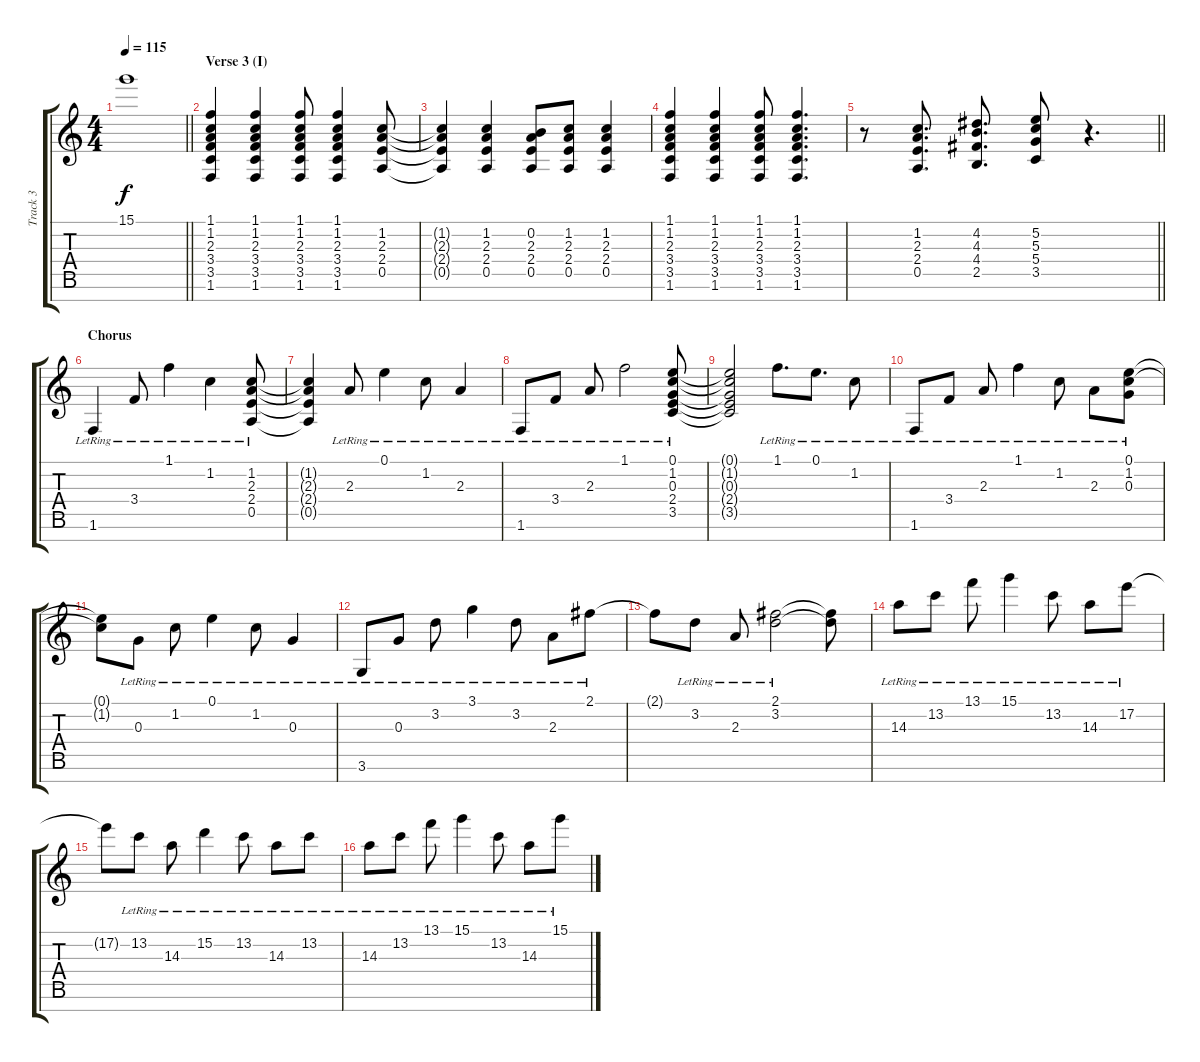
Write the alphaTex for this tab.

\track ("Track 3" "Track 3") {instrument distortionguitar}
\staff {score tabs}
\tuning (E4 B3 G3 D3 A2 E2 B1) {hide}
\ts (4 4)
\tempo 115
\clef g2
\barLineRight lightlight
\ks c
15.1{t}.1{dy f} |
\section ("" "Verse 3 (I)")
(1.1 1.2 2.3 3.4 3.5 1.6).4{instrument acousticguitarsteel} (1.1 1.2 2.3 3.4 3.5 1.6).4 (1.1 1.2 2.3 3.4 3.5 1.6).8 (1.1 1.2 2.3 3.4 3.5 1.6).4 (1.2 2.3 2.4 0.5).8 |
(1.2{t} 2.3{t} 2.4{t} 0.5{t}).4 (1.2 2.3 2.4 0.5).4 (0.2 2.3 2.4 0.5).8 (1.2 2.3 2.4 0.5).8 (1.2 2.3 2.4 0.5).4 |
(1.1 1.2 2.3 3.4 3.5 1.6).4 (1.1 1.2 2.3 3.4 3.5 1.6).4 (1.1 1.2 2.3 3.4 3.5 1.6).8 (1.1 1.2 2.3 3.4 3.5 1.6).4{d} |
\barLineRight lightlight
r.8 (1.2 2.3 2.4 0.5).8{d instrument electricguitarclean} (4.2 4.3 4.4 2.5).8{d} (5.2 5.3 5.4 3.5).8 r.4{d} |
\section ("" "Chorus")
1.6{lr}.4 3.4{lr}.8 1.1{lr}.4 1.2{lr}.4 (1.2{lr} 2.3{lr} 2.4{lr} 0.5{lr}).8 |
(1.2{t} 2.3{t} 2.4{t} 0.5{t}).4 2.3{lr}.8 0.1{lr}.4 1.2{lr}.8 2.3{lr}.4 |
1.6{lr}.8 3.4{lr}.8 2.3{lr}.8 1.1{lr}.2 (0.1{lr} 1.2{lr} 0.3{lr} 2.4{lr} 3.5{lr}).8 |
(0.1{t} 1.2{t} 0.3{t} 2.4{t} 3.5{t}).2 1.1{lr}.8{d} 0.1{lr}.8{d} 1.2{lr}.8 |
1.6{lr}.8 3.4{lr}.8 2.3{lr}.8 1.1{lr}.4 1.2{lr}.8 2.3{lr}.8 (0.1{lr} 1.2{lr} 0.3{lr}).8 |
(0.1{t} 1.2{t}).8 0.3{lr}.8 1.2{lr}.8 0.1{lr}.4 1.2{lr}.8 0.3{lr}.4 |
3.6{lr}.8 0.3{lr}.8 3.2{lr}.8 3.1{lr}.4 3.2{lr}.8 2.3{lr}.8 2.1{lr}.8 |
2.1{t}.8 3.2{lr}.8 2.3{lr}.8 (2.1{lr} 3.2{lr}).2 (2.1{t} 3.2{t}).8 |
14.3{lr}.8 13.2{lr}.8 13.1{lr}.8 15.1{lr}.4 13.2{lr}.8 14.3{lr}.8 17.2{lr}.8 |
17.2{t}.8 13.2{lr}.8 14.3{lr}.8 15.2{lr}.4 13.2{lr}.8 14.3{lr}.8 13.2{lr}.8 |
14.3{lr}.8 13.2{lr}.8 13.1{lr}.8 15.1{lr}.4 13.2{lr}.8 14.3{lr}.8 15.1{lr}.8
